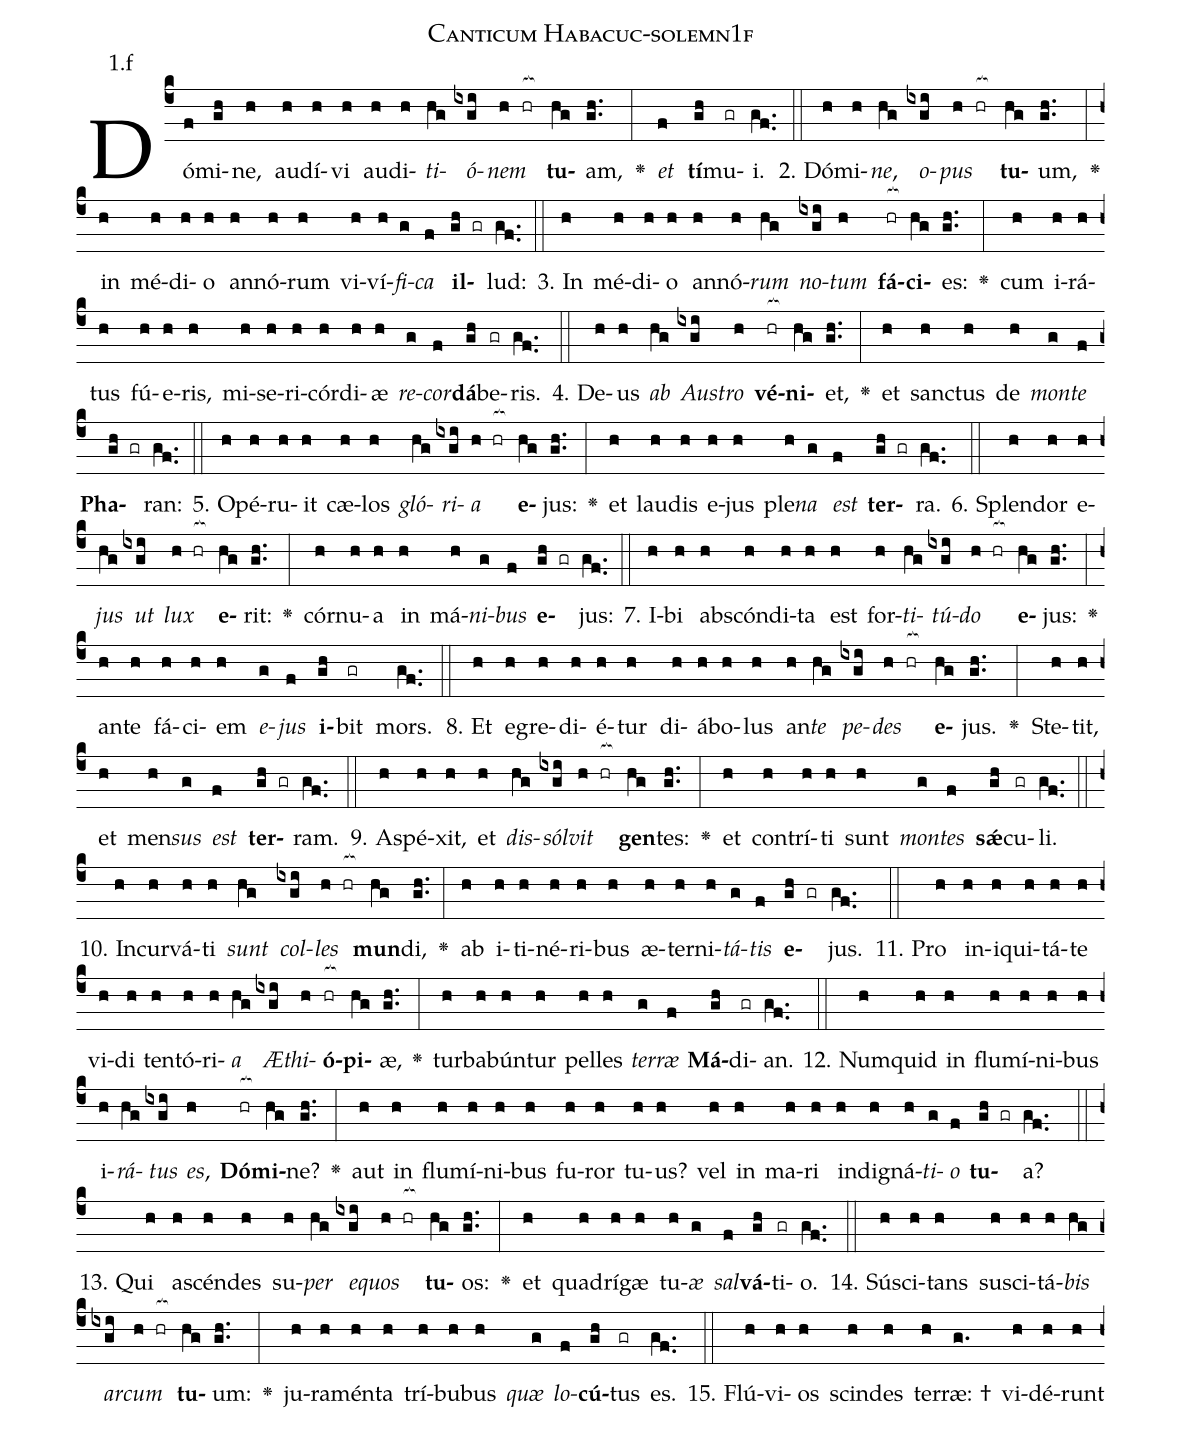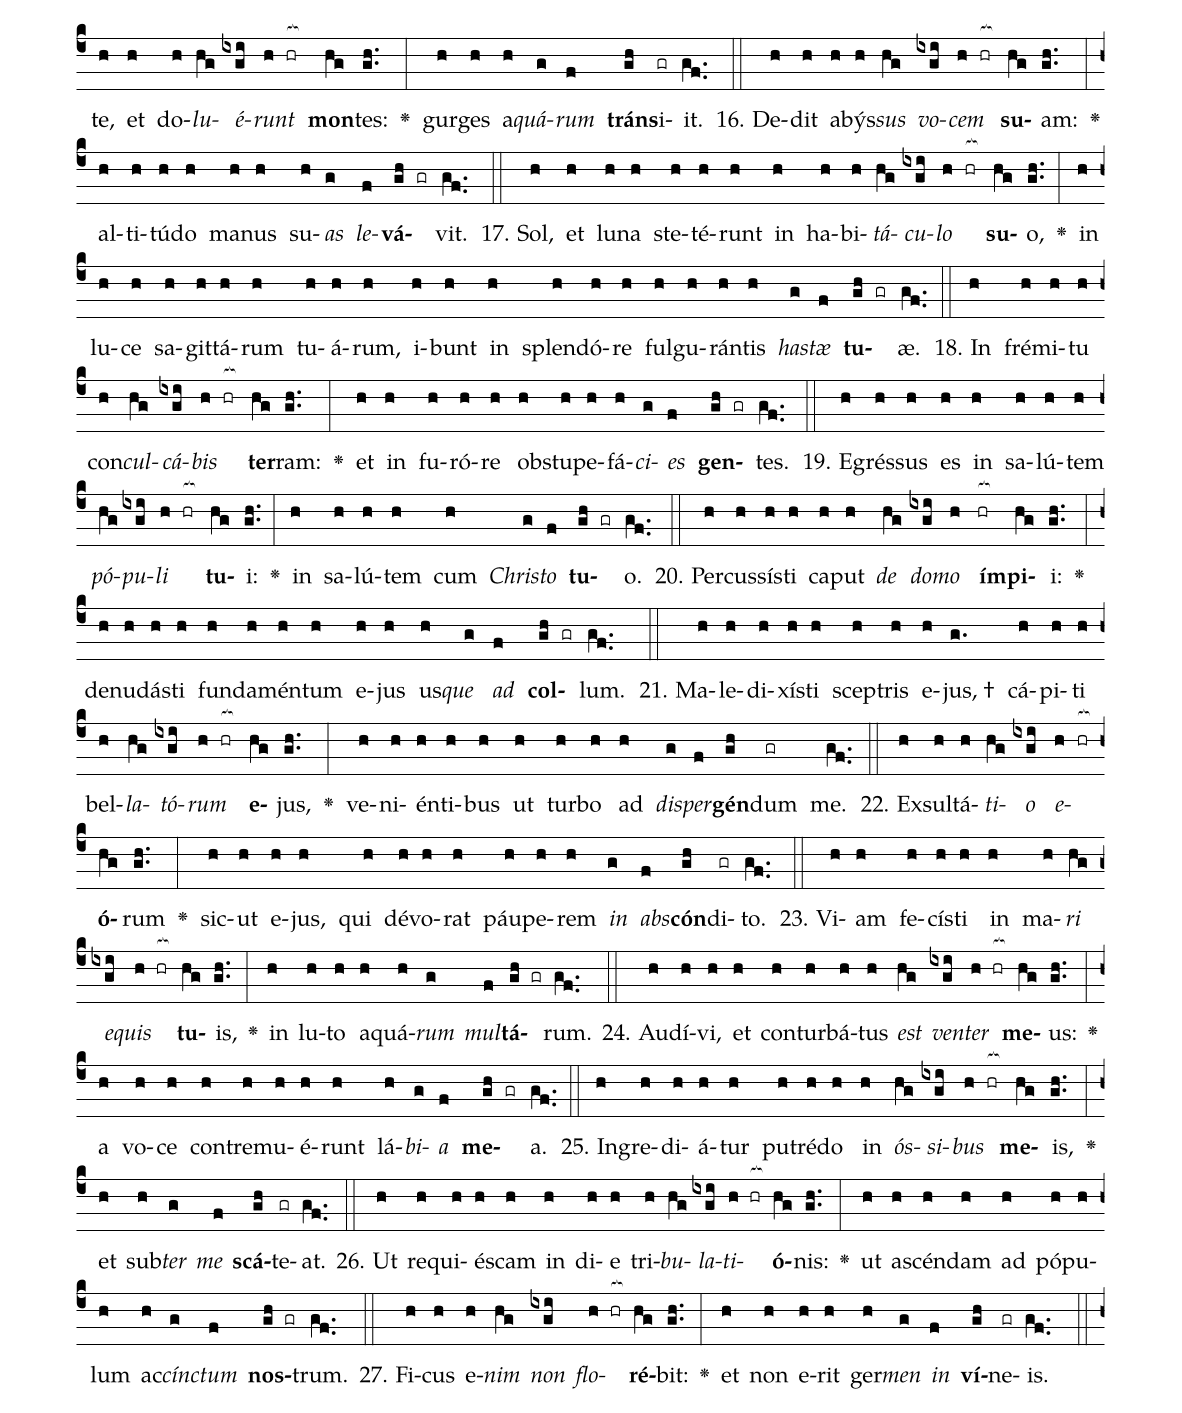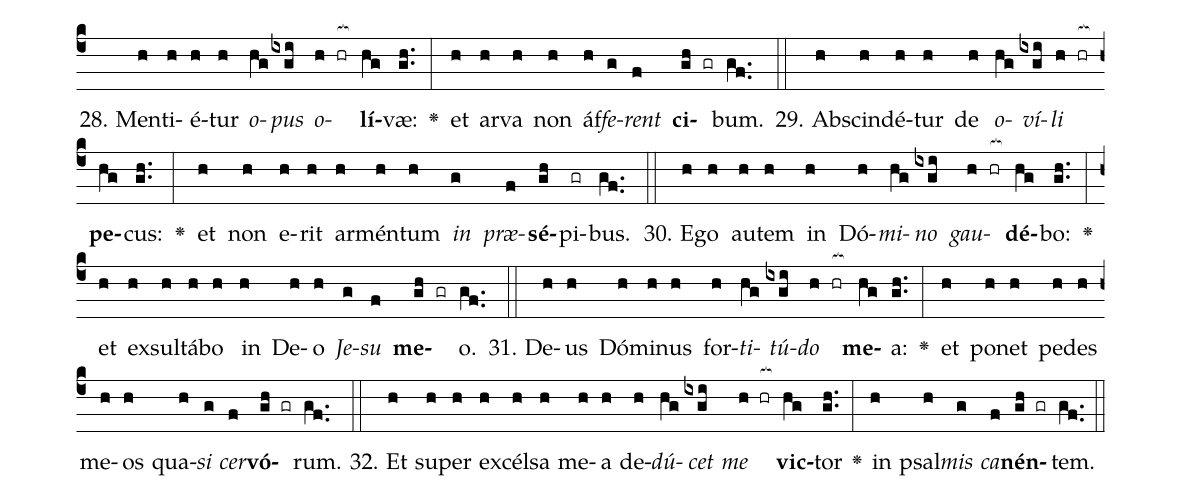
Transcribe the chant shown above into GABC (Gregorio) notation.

name: Canticum Habacuc-solemn1f;
annotation: 1.f;
%%
(c4)Dó(f)mi(gh)ne,(h) au(h)dí(h)vi(h) au(h)di(h)<i>ti</i>(hg)<i>ó</i>(ixgi)<i>nem</i>(h hr[ocb:1{]) <b>tu</b>(hg[ocb:0}])am,(gh..) <v>\greheightstar</v>(:) <i>et</i>(f) <b>tí</b>(gh)mu(gr)i.(gf..) (::)
2. Dó(h)mi(h)<i>ne</i>,(hg) <i>o</i>(ixgi)<i>pus</i>(h hr[ocb:1{]) <b>tu</b>(hg[ocb:0}])um,(gh..) <v>\greheightstar</v>(:) in(h) mé(h)di(h)o(h) an(h)nó(h)rum(h) vi(h)ví(h)<i>fi</i>(g)<i>ca</i>(f) <b>il</b>(gh gr)lud:(gf..) (::)
3. In(h) mé(h)di(h)o(h) an(h)nó(h)<i>rum</i>(hg) <i>no</i>(ixgi)<i>tum</i>(h) <b>fá</b>(hr[ocb:1{])<b>ci</b>(hg[ocb:0}])es:(gh..) <v>\greheightstar</v>(:) cum(h) i(h)rá(h)tus(h) fú(h)e(h)ris,(h) mi(h)se(h)ri(h)cór(h)di(h)æ(h) <i>re</i>(g)<i>cor</i>(f)<b>dá</b>(gh)be(gr)ris.(gf..) (::)
4. De(h)us(h) <i>ab</i>(hg) <i>Aus</i>(ixgi)<i>tro</i>(h) <b>vé</b>(hr[ocb:1{])<b>ni</b>(hg[ocb:0}])et,(gh..) <v>\greheightstar</v>(:) et(h) sanc(h)tus(h) de(h) <i>mon</i>(g)<i>te</i>(f) <b>Pha</b>(gh gr)ran:(gf..) (::)
5. O(h)pé(h)ru(h)it(h) cæ(h)los(h) <i>gló</i>(hg)<i>ri</i>(ixgi)<i>a</i>(h hr[ocb:1{]) <b>e</b>(hg[ocb:0}])jus:(gh..) <v>\greheightstar</v>(:) et(h) lau(h)dis(h) e(h)jus(h) ple(h)<i>na</i>(g) <i>est</i>(f) <b>ter</b>(gh gr)ra.(gf..) (::)
6. Splen(h)dor(h) e(h)<i>jus</i>(hg) <i>ut</i>(ixgi) <i>lux</i>(h hr[ocb:1{]) <b>e</b>(hg[ocb:0}])rit:(gh..) <v>\greheightstar</v>(:) cór(h)nu(h)a(h) in(h) má(h)<i>ni</i>(g)<i>bus</i>(f) <b>e</b>(gh gr)jus:(gf..) (::)
7. I(h)bi(h) abs(h)cón(h)di(h)ta(h) est(h) for(h)<i>ti</i>(hg)<i>tú</i>(ixgi)<i>do</i>(h hr[ocb:1{]) <b>e</b>(hg[ocb:0}])jus:(gh..) <v>\greheightstar</v>(:) an(h)te(h) fá(h)ci(h)em(h) <i>e</i>(g)<i>jus</i>(f) <b>i</b>(gh)bit(gr) mors.(gf..) (::)
8. Et(h) e(h)gre(h)di(h)é(h)tur(h) di(h)á(h)bo(h)lus(h) an(h)<i>te</i>(hg) <i>pe</i>(ixgi)<i>des</i>(h hr[ocb:1{]) <b>e</b>(hg[ocb:0}])jus.(gh..) <v>\greheightstar</v>(:) Ste(h)tit,(h) et(h) men(h)<i>sus</i>(g) <i>est</i>(f) <b>ter</b>(gh gr)ram.(gf..) (::)
9. A(h)spé(h)xit,(h) et(h) <i>dis</i>(hg)<i>sól</i>(ixgi)<i>vit</i>(h hr[ocb:1{]) <b>gen</b>(hg[ocb:0}])tes:(gh..) <v>\greheightstar</v>(:) et(h) con(h)trí(h)ti(h) sunt(h) <i>mon</i>(g)<i>tes</i>(f) <b>sǽ</b>(gh)cu(gr)li.(gf..) (::)
10. In(h)cur(h)vá(h)ti(h) <i>sunt</i>(hg) <i>col</i>(ixgi)<i>les</i>(h hr[ocb:1{]) <b>mun</b>(hg[ocb:0}])di,(gh..) <v>\greheightstar</v>(:) ab(h) i(h)ti(h)né(h)ri(h)bus(h) æ(h)ter(h)ni(h)<i>tá</i>(g)<i>tis</i>(f) <b>e</b>(gh gr)jus.(gf..) (::)
11. Pro(h) in(h)i(h)qui(h)tá(h)te(h) vi(h)di(h) ten(h)tó(h)ri(h)<i>a</i>(hg) <i>Æ</i>(ixgi)<i>thi</i>(h)<b>ó</b>(hr[ocb:1{])<b>pi</b>(hg[ocb:0}])æ,(gh..) <v>\greheightstar</v>(:) tur(h)ba(h)bún(h)tur(h) pel(h)les(h) <i>ter</i>(g)<i>ræ</i>(f) <b>Má</b>(gh)di(gr)an.(gf..) (::)
12. Num(h)quid(h) in(h) flu(h)mí(h)ni(h)bus(h) i(h)<i>rá</i>(hg)<i>tus</i>(ixgi) <i>es</i>,(h) <b>Dó</b>(hr[ocb:1{])<b>mi</b>(hg[ocb:0}])ne?(gh..) <v>\greheightstar</v>(:) aut(h) in(h) flu(h)mí(h)ni(h)bus(h) fu(h)ror(h) tu(h)us?(h) vel(h) in(h) ma(h)ri(h) in(h)di(h)gná(h)<i>ti</i>(g)<i>o</i>(f) <b>tu</b>(gh gr)a?(gf..) (::)
13. Qui(h) a(h)scén(h)des(h) su(h)<i>per</i>(hg) <i>e</i>(ixgi)<i>quos</i>(h hr[ocb:1{]) <b>tu</b>(hg[ocb:0}])os:(gh..) <v>\greheightstar</v>(:) et(h) qua(h)drí(h)gæ(h) tu(h)<i>æ</i>(g) <i>sal</i>(f)<b>vá</b>(gh)ti(gr)o.(gf..) (::)
14. Sú(h)sci(h)tans(h) su(h)sci(h)tá(h)<i>bis</i>(hg) <i>ar</i>(ixgi)<i>cum</i>(h hr[ocb:1{]) <b>tu</b>(hg[ocb:0}])um:(gh..) <v>\greheightstar</v>(:) ju(h)ra(h)mén(h)ta(h) trí(h)bu(h)bus(h) <i>quæ</i>(g) <i>lo</i>(f)<b>cú</b>(gh)tus(gr) es.(gf..) (::)
15. Flú(h)vi(h)os(h) scin(h)des(h) ter(h)ræ: †(g.) vi(h)dé(h)runt(h) te,(h) et(h) do(h)<i>lu</i>(hg)<i>é</i>(ixgi)<i>runt</i>(h hr[ocb:1{]) <b>mon</b>(hg[ocb:0}])tes:(gh..) <v>\greheightstar</v>(:) gur(h)ges(h) a(h)<i>quá</i>(g)<i>rum</i>(f) <b>tráns</b>(gh)i(gr)it.(gf..) (::)
16. De(h)dit(h) a(h)býs(h)<i>sus</i>(hg) <i>vo</i>(ixgi)<i>cem</i>(h hr[ocb:1{]) <b>su</b>(hg[ocb:0}])am:(gh..) <v>\greheightstar</v>(:) al(h)ti(h)tú(h)do(h) ma(h)nus(h) su(h)<i>as</i>(g) <i>le</i>(f)<b>vá</b>(gh gr)vit.(gf..) (::)
17. Sol,(h) et(h) lu(h)na(h) ste(h)té(h)runt(h) in(h) ha(h)bi(h)<i>tá</i>(hg)<i>cu</i>(ixgi)<i>lo</i>(h hr[ocb:1{]) <b>su</b>(hg[ocb:0}])o,(gh..) <v>\greheightstar</v>(:) in(h) lu(h)ce(h) sa(h)git(h)tá(h)rum(h) tu(h)á(h)rum,(h) i(h)bunt(h) in(h) splen(h)dó(h)re(h) ful(h)gu(h)rán(h)tis(h) <i>has</i>(g)<i>tæ</i>(f) <b>tu</b>(gh gr)æ.(gf..) (::)
18. In(h) fré(h)mi(h)tu(h) con(h)<i>cul</i>(hg)<i>cá</i>(ixgi)<i>bis</i>(h hr[ocb:1{]) <b>ter</b>(hg[ocb:0}])ram:(gh..) <v>\greheightstar</v>(:) et(h) in(h) fu(h)ró(h)re(h) ob(h)stu(h)pe(h)fá(h)<i>ci</i>(g)<i>es</i>(f) <b>gen</b>(gh gr)tes.(gf..) (::)
19. E(h)grés(h)sus(h) es(h) in(h) sa(h)lú(h)tem(h) <i>pó</i>(hg)<i>pu</i>(ixgi)<i>li</i>(h hr[ocb:1{]) <b>tu</b>(hg[ocb:0}])i:(gh..) <v>\greheightstar</v>(:) in(h) sa(h)lú(h)tem(h) cum(h) <i>Chris</i>(g)<i>to</i>(f) <b>tu</b>(gh gr)o.(gf..) (::)
20. Per(h)cus(h)sís(h)ti(h) ca(h)put(h) <i>de</i>(hg) <i>do</i>(ixgi)<i>mo</i>(h) <b>ím</b>(hr[ocb:1{])<b>pi</b>(hg[ocb:0}])i:(gh..) <v>\greheightstar</v>(:) de(h)nu(h)dás(h)ti(h) fun(h)da(h)mén(h)tum(h) e(h)jus(h) us(h)<i>que</i>(g) <i>ad</i>(f) <b>col</b>(gh gr)lum.(gf..) (::)
21. Ma(h)le(h)di(h)xís(h)ti(h) scep(h)tris(h) e(h)jus, †(g.) cá(h)pi(h)ti(h) bel(h)<i>la</i>(hg)<i>tó</i>(ixgi)<i>rum</i>(h hr[ocb:1{]) <b>e</b>(hg[ocb:0}])jus,(gh..) <v>\greheightstar</v>(:) ve(h)ni(h)én(h)ti(h)bus(h) ut(h) tur(h)bo(h) ad(h) <i>di</i>(g)<i>sper</i>(f)<b>gén</b>(gh)dum(gr) me.(gf..) (::)
22. Ex(h)sul(h)tá(h)<i>ti</i>(hg)<i>o</i>(ixgi) <i>e</i>(h hr[ocb:1{])<b>ó</b>(hg[ocb:0}])rum(gh..) <v>\greheightstar</v>(:) sic(h)ut(h) e(h)jus,(h) qui(h) dé(h)vo(h)rat(h) páu(h)pe(h)rem(h) <i>in</i>(g) <i>abs</i>(f)<b>cón</b>(gh)di(gr)to.(gf..) (::)
23. Vi(h)am(h) fe(h)cís(h)ti(h) in(h) ma(h)<i>ri</i>(hg) <i>e</i>(ixgi)<i>quis</i>(h hr[ocb:1{]) <b>tu</b>(hg[ocb:0}])is,(gh..) <v>\greheightstar</v>(:) in(h) lu(h)to(h) a(h)quá(h)<i>rum</i>(g) <i>mul</i>(f)<b>tá</b>(gh gr)rum.(gf..) (::)
24. Au(h)dí(h)vi,(h) et(h) con(h)tur(h)bá(h)tus(h) <i>est</i>(hg) <i>ven</i>(ixgi)<i>ter</i>(h hr[ocb:1{]) <b>me</b>(hg[ocb:0}])us:(gh..) <v>\greheightstar</v>(:) a(h) vo(h)ce(h) con(h)tre(h)mu(h)é(h)runt(h) lá(h)<i>bi</i>(g)<i>a</i>(f) <b>me</b>(gh gr)a.(gf..) (::)
25. In(h)gre(h)di(h)á(h)tur(h) pu(h)tré(h)do(h) in(h) <i>ós</i>(hg)<i>si</i>(ixgi)<i>bus</i>(h hr[ocb:1{]) <b>me</b>(hg[ocb:0}])is,(gh..) <v>\greheightstar</v>(:) et(h) sub(h)<i>ter</i>(g) <i>me</i>(f) <b>scá</b>(gh)te(gr)at.(gf..) (::)
26. Ut(h) re(h)qui(h)és(h)cam(h) in(h) di(h)e(h) tri(h)<i>bu</i>(hg)<i>la</i>(ixgi)<i>ti</i>(h hr[ocb:1{])<b>ó</b>(hg[ocb:0}])nis:(gh..) <v>\greheightstar</v>(:) ut(h) a(h)scén(h)dam(h) ad(h) pó(h)pu(h)lum(h) ac(h)<i>cínc</i>(g)<i>tum</i>(f) <b>nos</b>(gh gr)trum.(gf..) (::)
27. Fi(h)cus(h) e(h)<i>nim</i>(hg) <i>non</i>(ixgi) <i>flo</i>(h hr[ocb:1{])<b>ré</b>(hg[ocb:0}])bit:(gh..) <v>\greheightstar</v>(:) et(h) non(h) e(h)rit(h) ger(h)<i>men</i>(g) <i>in</i>(f) <b>ví</b>(gh)ne(gr)is.(gf..) (::)
28. Men(h)ti(h)é(h)tur(h) <i>o</i>(hg)<i>pus</i>(ixgi) <i>o</i>(h hr[ocb:1{])<b>lí</b>(hg[ocb:0}])væ:(gh..) <v>\greheightstar</v>(:) et(h) ar(h)va(h) non(h) áf(h)<i>fe</i>(g)<i>rent</i>(f) <b>ci</b>(gh gr)bum.(gf..) (::)
29. Ab(h)scin(h)dé(h)tur(h) de(h) <i>o</i>(hg)<i>ví</i>(ixgi)<i>li</i>(h hr[ocb:1{]) <b>pe</b>(hg[ocb:0}])cus:(gh..) <v>\greheightstar</v>(:) et(h) non(h) e(h)rit(h) ar(h)mén(h)tum(h) <i>in</i>(g) <i>præ</i>(f)<b>sé</b>(gh)pi(gr)bus.(gf..) (::)
30. E(h)go(h) au(h)tem(h) in(h) Dó(h)<i>mi</i>(hg)<i>no</i>(ixgi) <i>gau</i>(h hr[ocb:1{])<b>dé</b>(hg[ocb:0}])bo:(gh..) <v>\greheightstar</v>(:) et(h) ex(h)sul(h)tá(h)bo(h) in(h) De(h)o(h) <i>Je</i>(g)<i>su</i>(f) <b>me</b>(gh gr)o.(gf..) (::)
31. De(h)us(h) Dó(h)mi(h)nus(h) for(h)<i>ti</i>(hg)<i>tú</i>(ixgi)<i>do</i>(h hr[ocb:1{]) <b>me</b>(hg[ocb:0}])a:(gh..) <v>\greheightstar</v>(:) et(h) po(h)net(h) pe(h)des(h) me(h)os(h) qua(h)<i>si</i>(g) <i>cer</i>(f)<b>vó</b>(gh gr)rum.(gf..) (::)
32. Et(h) su(h)per(h) ex(h)cél(h)sa(h) me(h)a(h) de(h)<i>dú</i>(hg)<i>cet</i>(ixgi) <i>me</i>(h hr[ocb:1{]) <b>vic</b>(hg[ocb:0}])tor(gh..) <v>\greheightstar</v>(:) in(h) psal(h)<i>mis</i>(g) <i>ca</i>(f)<b>nén</b>(gh gr)tem.(gf..) (::)
